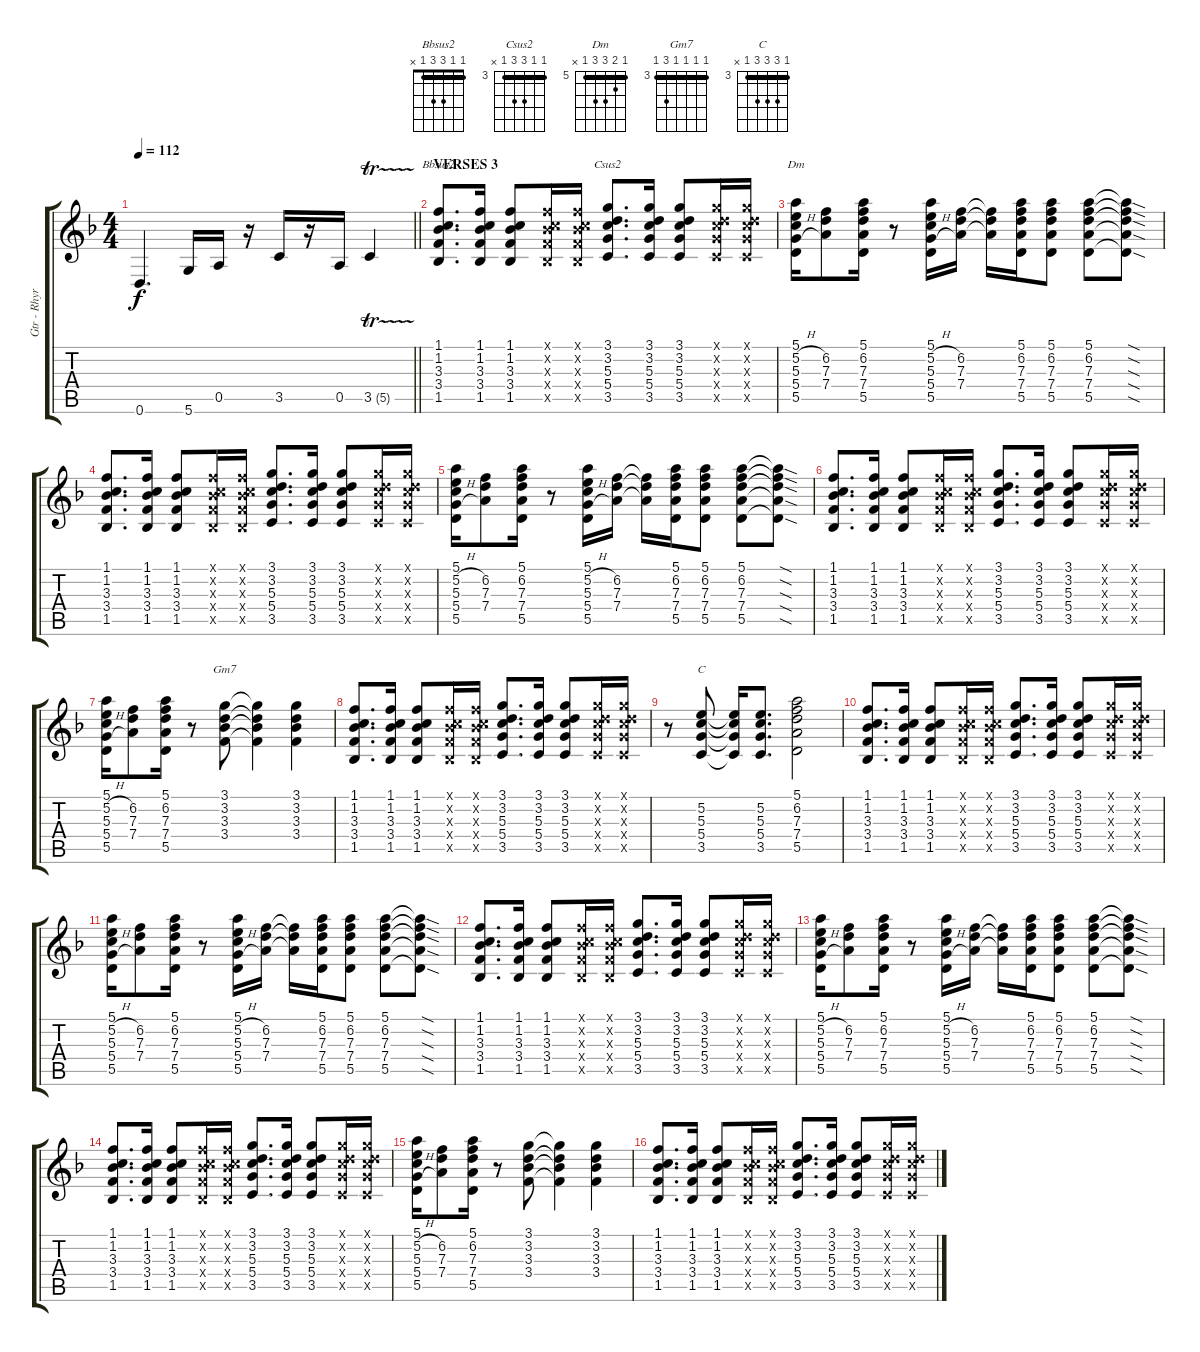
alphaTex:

\track ("Gtr - Rhyrthm" "Gtr - Rhyr") {instrument overdrivenguitar}
\staff {score tabs}
\tuning (E4 B3 G3 D3 A2 D2) {hide}
\chord ("Bbsus2" 1 1 3 3 1 x) {barre 1}
\chord ("Csus2" 3 3 5 5 3 x) {firstfret 3 barre 3}
\chord ("Dm" 5 6 7 7 5 x) {firstfret 5 barre 5}
\chord ("Gm7" 3 3 3 3 5 3) {firstfret 3 barre 3}
\chord ("C" 3 5 5 5 3 x) {firstfret 3 barre 3}
\ts (4 4)
\tempo 112
\clef g2
\barLineRight lightlight
\ks dminor
0.6.4{d dy f} 5.6.16 0.5.16 r.16 3.5.16 r.16 0.5.16 3.5{tr (5 32)}.4 |
\section ("" "VERSES 3")
(1.1 1.2 3.3 3.4 1.5).8{d ch "Bbsus2"} (1.1 1.2 3.3 3.4 1.5).16 (1.1 1.2 3.3 3.4 1.5).8 (1.1{x} 1.2{x} 3.3{x} 3.4{x} 1.5{x}).16 (1.1{x} 1.2{x} 3.3{x} 3.4{x} 1.5{x}).16 (3.1 3.2 5.3 5.4 3.5).8{d ch "Csus2"} (3.1 3.2 5.3 5.4 3.5).16 (3.1 3.2 5.3 5.4 3.5).8 (3.1{x} 3.2{x} 5.3{x} 5.4{x} 3.5{x}).16 (3.1{x} 3.2{x} 5.3{x} 5.4{x} 3.5{x}).16 |
(5.1 5.2{h} 5.3{h} 5.4{h} 5.5).16{ch "Dm"} (6.2 7.3 7.4).8 (5.1 6.2 7.3 7.4 5.5).16 r.8 (5.1 5.2{h} 5.3{h} 5.4{h} 5.5).16 (6.2 7.3 7.4).16 (6.2{t} 7.3{t} 7.4{t}).16 (5.1 6.2 7.3 7.4 5.5).16 (5.1 6.2 7.3 7.4 5.5).8 (5.1 6.2 7.3 7.4 5.5).8 (5.1{sod t} 6.2{sod t} 7.3{sod t} 7.4{sod t} 5.5{sod t}).8 |
(1.1 1.2 3.3 3.4 1.5).8{d} (1.1 1.2 3.3 3.4 1.5).16 (1.1 1.2 3.3 3.4 1.5).8 (1.1{x} 1.2{x} 3.3{x} 3.4{x} 1.5{x}).16 (1.1{x} 1.2{x} 3.3{x} 3.4{x} 1.5{x}).16 (3.1 3.2 5.3 5.4 3.5).8{d} (3.1 3.2 5.3 5.4 3.5).16 (3.1 3.2 5.3 5.4 3.5).8 (3.1{x} 3.2{x} 5.3{x} 5.4{x} 3.5{x}).16 (3.1{x} 3.2{x} 5.3{x} 5.4{x} 3.5{x}).16 |
(5.1 5.2{h} 5.3{h} 5.4{h} 5.5).16 (6.2 7.3 7.4).8 (5.1 6.2 7.3 7.4 5.5).16 r.8 (5.1 5.2{h} 5.3{h} 5.4{h} 5.5).16 (6.2 7.3 7.4).16 (6.2{t} 7.3{t} 7.4{t}).16 (5.1 6.2 7.3 7.4 5.5).16 (5.1 6.2 7.3 7.4 5.5).8 (5.1 6.2 7.3 7.4 5.5).8 (5.1{sod t} 6.2{sod t} 7.3{sod t} 7.4{sod t} 5.5{sod t}).8 |
(1.1 1.2 3.3 3.4 1.5).8{d} (1.1 1.2 3.3 3.4 1.5).16 (1.1 1.2 3.3 3.4 1.5).8 (1.1{x} 1.2{x} 3.3{x} 3.4{x} 1.5{x}).16 (1.1{x} 1.2{x} 3.3{x} 3.4{x} 1.5{x}).16 (3.1 3.2 5.3 5.4 3.5).8{d} (3.1 3.2 5.3 5.4 3.5).16 (3.1 3.2 5.3 5.4 3.5).8 (3.1{x} 3.2{x} 5.3{x} 5.4{x} 3.5{x}).16 (3.1{x} 3.2{x} 5.3{x} 5.4{x} 3.5{x}).16 |
(5.1 5.2{h} 5.3{h} 5.4{h} 5.5).16 (6.2 7.3 7.4).8 (5.1 6.2 7.3 7.4 5.5).16 r.8 (3.1 3.2 3.3 3.4).8{ch "Gm7"} (3.1{t} 3.2{t} 3.3{t} 3.4{t}).4 (3.1 3.2 3.3 3.4).4 |
(1.1 1.2 3.3 3.4 1.5).8{d} (1.1 1.2 3.3 3.4 1.5).16 (1.1 1.2 3.3 3.4 1.5).8 (1.1{x} 1.2{x} 3.3{x} 3.4{x} 1.5{x}).16 (1.1{x} 1.2{x} 3.3{x} 3.4{x} 1.5{x}).16 (3.1 3.2 5.3 5.4 3.5).8{d} (3.1 3.2 5.3 5.4 3.5).16 (3.1 3.2 5.3 5.4 3.5).8 (3.1{x} 3.2{x} 5.3{x} 5.4{x} 3.5{x}).16 (3.1{x} 3.2{x} 5.3{x} 5.4{x} 3.5{x}).16 |
r.8 (5.2 5.3 5.4 3.5).8{ch "C"} (5.2{t} 5.3{t} 5.4{t} 3.5{t}).16 (5.2 5.3 5.4 3.5).8{d} (5.1 6.2 7.3 7.4 5.5).2 |
(1.1 1.2 3.3 3.4 1.5).8{d} (1.1 1.2 3.3 3.4 1.5).16 (1.1 1.2 3.3 3.4 1.5).8 (1.1{x} 1.2{x} 3.3{x} 3.4{x} 1.5{x}).16 (1.1{x} 1.2{x} 3.3{x} 3.4{x} 1.5{x}).16 (3.1 3.2 5.3 5.4 3.5).8{d} (3.1 3.2 5.3 5.4 3.5).16 (3.1 3.2 5.3 5.4 3.5).8 (3.1{x} 3.2{x} 5.3{x} 5.4{x} 3.5{x}).16 (3.1{x} 3.2{x} 5.3{x} 5.4{x} 3.5{x}).16 |
(5.1 5.2{h} 5.3{h} 5.4{h} 5.5).16 (6.2 7.3 7.4).8 (5.1 6.2 7.3 7.4 5.5).16 r.8 (5.1 5.2{h} 5.3{h} 5.4{h} 5.5).16 (6.2 7.3 7.4).16 (6.2{t} 7.3{t} 7.4{t}).16 (5.1 6.2 7.3 7.4 5.5).16 (5.1 6.2 7.3 7.4 5.5).8 (5.1 6.2 7.3 7.4 5.5).8 (5.1{sod t} 6.2{sod t} 7.3{sod t} 7.4{sod t} 5.5{sod t}).8 |
(1.1 1.2 3.3 3.4 1.5).8{d} (1.1 1.2 3.3 3.4 1.5).16 (1.1 1.2 3.3 3.4 1.5).8 (1.1{x} 1.2{x} 3.3{x} 3.4{x} 1.5{x}).16 (1.1{x} 1.2{x} 3.3{x} 3.4{x} 1.5{x}).16 (3.1 3.2 5.3 5.4 3.5).8{d} (3.1 3.2 5.3 5.4 3.5).16 (3.1 3.2 5.3 5.4 3.5).8 (3.1{x} 3.2{x} 5.3{x} 5.4{x} 3.5{x}).16 (3.1{x} 3.2{x} 5.3{x} 5.4{x} 3.5{x}).16 |
(5.1 5.2{h} 5.3{h} 5.4{h} 5.5).16 (6.2 7.3 7.4).8 (5.1 6.2 7.3 7.4 5.5).16 r.8 (5.1 5.2{h} 5.3{h} 5.4{h} 5.5).16 (6.2 7.3 7.4).16 (6.2{t} 7.3{t} 7.4{t}).16 (5.1 6.2 7.3 7.4 5.5).16 (5.1 6.2 7.3 7.4 5.5).8 (5.1 6.2 7.3 7.4 5.5).8 (5.1{sod t} 6.2{sod t} 7.3{sod t} 7.4{sod t} 5.5{sod t}).8 |
(1.1 1.2 3.3 3.4 1.5).8{d} (1.1 1.2 3.3 3.4 1.5).16 (1.1 1.2 3.3 3.4 1.5).8 (1.1{x} 1.2{x} 3.3{x} 3.4{x} 1.5{x}).16 (1.1{x} 1.2{x} 3.3{x} 3.4{x} 1.5{x}).16 (3.1 3.2 5.3 5.4 3.5).8{d} (3.1 3.2 5.3 5.4 3.5).16 (3.1 3.2 5.3 5.4 3.5).8 (3.1{x} 3.2{x} 5.3{x} 5.4{x} 3.5{x}).16 (3.1{x} 3.2{x} 5.3{x} 5.4{x} 3.5{x}).16 |
(5.1 5.2{h} 5.3{h} 5.4{h} 5.5).16 (6.2 7.3 7.4).8 (5.1 6.2 7.3 7.4 5.5).16 r.8 (3.1 3.2 3.3 3.4).8 (3.1{t} 3.2{t} 3.3{t} 3.4{t}).4 (3.1 3.2 3.3 3.4).4 |
(1.1 1.2 3.3 3.4 1.5).8{d} (1.1 1.2 3.3 3.4 1.5).16 (1.1 1.2 3.3 3.4 1.5).8 (1.1{x} 1.2{x} 3.3{x} 3.4{x} 1.5{x}).16 (1.1{x} 1.2{x} 3.3{x} 3.4{x} 1.5{x}).16 (3.1 3.2 5.3 5.4 3.5).8{d} (3.1 3.2 5.3 5.4 3.5).16 (3.1 3.2 5.3 5.4 3.5).8 (3.1{x} 3.2{x} 5.3{x} 5.4{x} 3.5{x}).16 (3.1{x} 3.2{x} 5.3{x} 5.4{x} 3.5{x}).16
